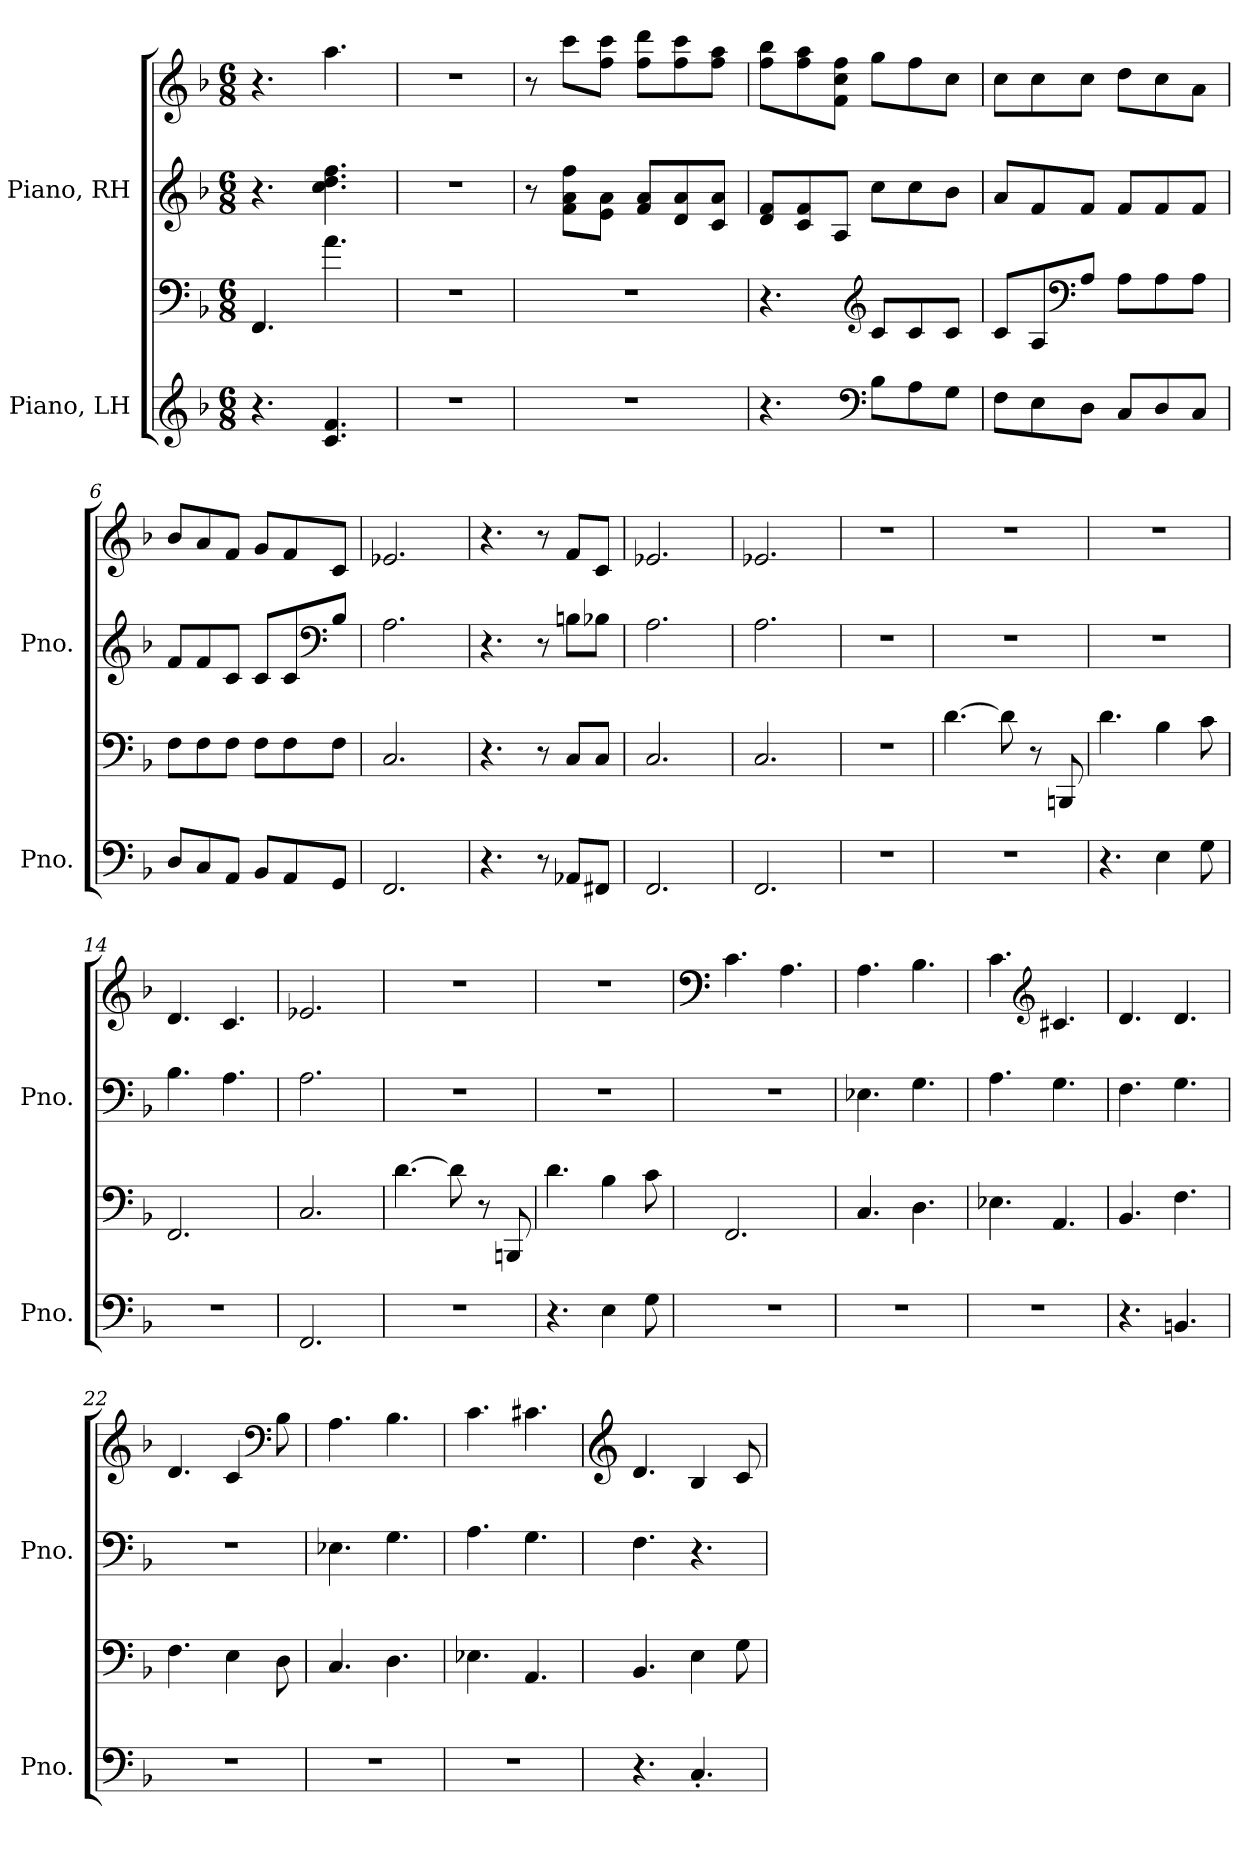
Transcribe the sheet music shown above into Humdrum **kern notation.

**kern	**kern	**kern	**kern
*part2	*part2	*part1	*part1
*staff4	*staff3	*staff2	*staff1
*I"Piano, LH	*	*I"Piano, RH	*
*I'Pno.	*	*I'Pno.	*
*clefG2	*clefF4	*clefG2	*clefG2
*k[b-]	*k[b-]	*k[b-]	*k[b-]
*M6/8	*M6/8	*M6/8	*M6/8
*MM320	*MM320	*MM320	*MM320
=1	=1	=1	=1
4.r	4.FF/	4.r	4.r
4.c/ 4.f/	4.a\	4.cc\ 4.dd\ 4.ff\	4.aa\
=2	=2	=2	=2
2.r	2.r	2.r	2.r
=3	=3	=3	=3
2.r	2.r	8r	8r
.	.	8f\ 8a\ 8ff\L	8ccc\L
.	.	8e\ 8a\J	8ff\ 8ccc\J
.	.	8f/ 8a/L	8ff\ 8ddd\L
.	.	8d/ 8a/	8ff\ 8ccc\
.	.	8c/ 8a/J	8ff\ 8aa\J
=4	=4	=4	=4
4.r	4.r	8d/ 8f/L	8ff\ 8bb-\L
.	.	8c/ 8f/	8ff\ 8aa\
.	.	8A/J	8f\ 8cc\ 8ff\J
*clefF4	*clefG2	*	*
8B-\L	8c/L	8cc\L	8gg\L
8A\	8c/	8cc\	8ff\
8G\J	8c/J	8b-\J	8cc\J
!!LO:LB:g=z
=5	=5	=5	=5
8F\L	8c/L	8a/L	8cc\L
8E\	8A/	8f/	8cc\
*	*clefF4	*	*
8D\J	8A/J	8f/J	8cc\J
8C/L	8A\L	8f/L	8dd\L
8D/	8A\	8f/	8cc\
8C/J	8A\J	8f/J	8a\J
=6	=6	=6	=6
8D/L	8F\L	8f/L	8b-/L
8C/	8F\	8f/	8a/
8AA/J	8F\J	8c/J	8f/J
8BB-/L	8F\L	8c/L	8g/L
8AA/	8F\	8c/	8f/
*	*	*clefF4	*
8GG/J	8F\J	8B-/J	8c/J
=7	=7	=7	=7
2.FF/	2.C/	2.A\	2.e-X/
=8	=8	=8	=8
4.r	4.r	4.r	4.r
8r	8r	8r	8r
8AA-X/L	8C/L	8Bn\L	8f/L
8FF#X/J	8C/J	8B-X\J	8c/J
=9	=9	=9	=9
2.FF/	2.C/	2.A\	2.e-X/
=10	=10	=10	=10
2.FF/	2.C/	2.A\	2.e-X/
=11	=11	=11	=11
2.r	2.r	2.r	2.r
!!LO:LB:g=z
=12	=12	=12	=12
2.r	[4.d\	2.r	2.r
.	8d\]	.	.
.	8r	.	.
.	8BBBn/	.	.
=13	=13	=13	=13
4.r	4.d\	2.r	2.r
4E\	4B-\	.	.
8G\	8c\	.	.
=14	=14	=14	=14
2.r	2.FF/	4.B-\	4.d/
.	.	4.A\	4.c/
=15	=15	=15	=15
2.FF/	2.C/	2.A\	2.e-X/
=16	=16	=16	=16
2.r	[4.d\	2.r	2.r
.	8d\]	.	.
.	8r	.	.
.	8BBBn/	.	.
=17	=17	=17	=17
4.r	4.d\	2.r	2.r
4E\	4B-\	.	.
8G\	8c\	.	.
=18	=18	=18	=18
*	*	*	*clefF4
2.r	2.FF/	2.r	4.c\
.	.	.	4.A\
=19	=19	=19	=19
2.r	4.C/	4.E-X\	4.A\
.	4.D\	4.G\	4.B-\
!!LO:PB:g=z
=20	=20	=20	=20
2.r	4.E-X\	4.A\	4.c\
*	*	*	*clefG2
.	4.AA/	4.G\	4.c#X/
=21	=21	=21	=21
4.r	4.BB-/	4.F\	4.d/
4.BBn/	4.F\	4.G\	4.d/
=22	=22	=22	=22
2.r	4.F\	2.r	4.d/
.	4E\	.	4c/
*	*	*	*clefF4
.	8D\	.	8B-\
=23	=23	=23	=23
2.r	4.C/	4.E-X\	4.A\
.	4.D\	4.G\	4.B-\
=24	=24	=24	=24
2.r	4.E-X\	4.A\	4.c\
.	4.AA/	4.G\	4.c#X\
=25	=25	=25	=25
*	*	*	*clefG2
4.r	4.BB-/	4.F\	4.d/
4.C'/	4E\	4.r	4B-/
.	8G\	.	8c/
=	=	=	=
*-	*-	*-	*-
